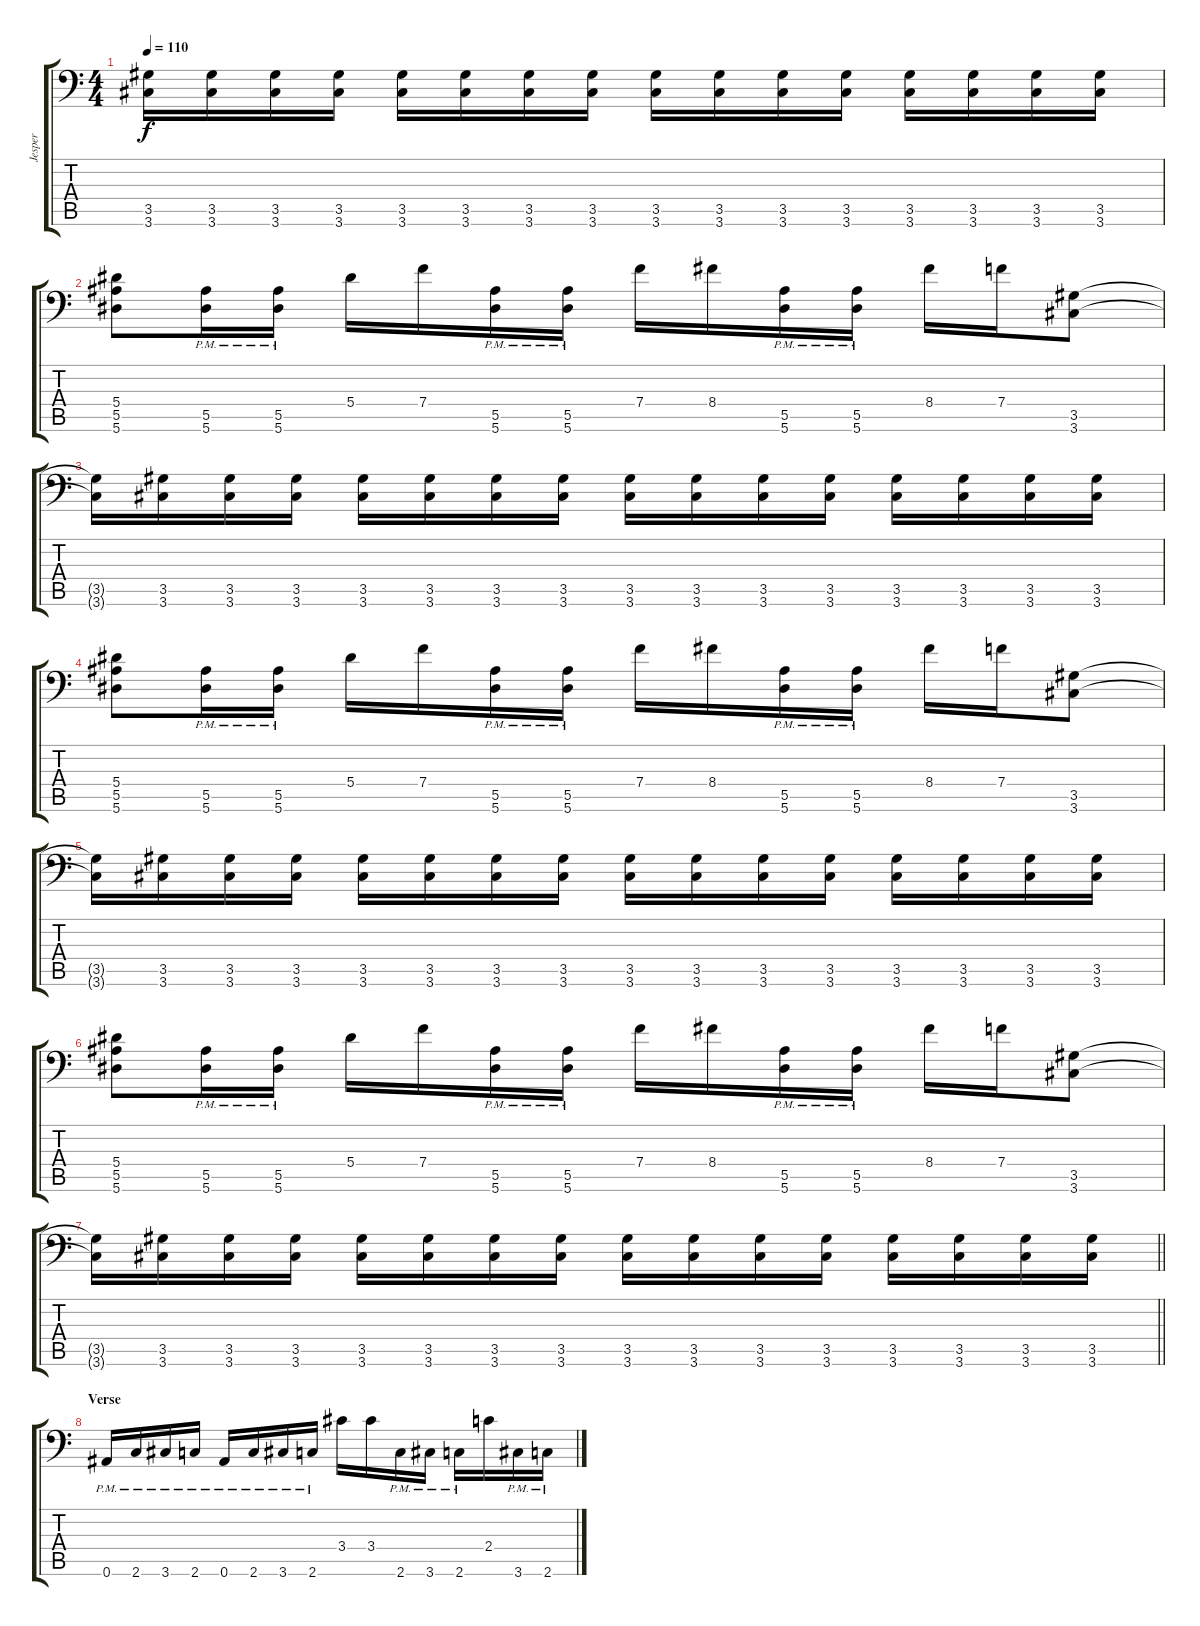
\track ("Jesper" "Jesper") {instrument distortionguitar}
\staff {score tabs}
\tuning (C4 G3 Eb3 Bb2 F2 Bb1) {hide}
\ts (4 4)
\tempo 110
\clef f4
\ks c
(3.5{t} 3.6{t}).16{dy f} (3.5 3.6).16 (3.5 3.6).16 (3.5 3.6).16 (3.5 3.6).16 (3.5 3.6).16 (3.5 3.6).16 (3.5 3.6).16 (3.5 3.6).16 (3.5 3.6).16 (3.5 3.6).16 (3.5 3.6).16 (3.5 3.6).16 (3.5 3.6).16 (3.5 3.6).16 (3.5 3.6).16 |
(5.4 5.5 5.6).8 (5.5{pm} 5.6{pm}).16 (5.5{pm} 5.6{pm}).16 5.4.16 7.4.16 (5.5{pm} 5.6{pm}).16 (5.5{pm} 5.6{pm}).16 7.4.16 8.4.16 (5.5{pm} 5.6{pm}).16 (5.5{pm} 5.6{pm}).16 8.4.16 7.4.16 (3.5 3.6).8 |
(3.5{t} 3.6{t}).16 (3.5 3.6).16 (3.5 3.6).16 (3.5 3.6).16 (3.5 3.6).16 (3.5 3.6).16 (3.5 3.6).16 (3.5 3.6).16 (3.5 3.6).16 (3.5 3.6).16 (3.5 3.6).16 (3.5 3.6).16 (3.5 3.6).16 (3.5 3.6).16 (3.5 3.6).16 (3.5 3.6).16 |
(5.4 5.5 5.6).8 (5.5{pm} 5.6{pm}).16 (5.5{pm} 5.6{pm}).16 5.4.16 7.4.16 (5.5{pm} 5.6{pm}).16 (5.5{pm} 5.6{pm}).16 7.4.16 8.4.16 (5.5{pm} 5.6{pm}).16 (5.5{pm} 5.6{pm}).16 8.4.16 7.4.16 (3.5 3.6).8 |
(3.5{t} 3.6{t}).16 (3.5 3.6).16 (3.5 3.6).16 (3.5 3.6).16 (3.5 3.6).16 (3.5 3.6).16 (3.5 3.6).16 (3.5 3.6).16 (3.5 3.6).16 (3.5 3.6).16 (3.5 3.6).16 (3.5 3.6).16 (3.5 3.6).16 (3.5 3.6).16 (3.5 3.6).16 (3.5 3.6).16 |
(5.4 5.5 5.6).8 (5.5{pm} 5.6{pm}).16 (5.5{pm} 5.6{pm}).16 5.4.16 7.4.16 (5.5{pm} 5.6{pm}).16 (5.5{pm} 5.6{pm}).16 7.4.16 8.4.16 (5.5{pm} 5.6{pm}).16 (5.5{pm} 5.6{pm}).16 8.4.16 7.4.16 (3.5 3.6).8 |
\barLineRight lightlight
(3.5{t} 3.6{t}).16 (3.5 3.6).16 (3.5 3.6).16 (3.5 3.6).16 (3.5 3.6).16 (3.5 3.6).16 (3.5 3.6).16 (3.5 3.6).16 (3.5 3.6).16 (3.5 3.6).16 (3.5 3.6).16 (3.5 3.6).16 (3.5 3.6).16 (3.5 3.6).16 (3.5 3.6).16 (3.5 3.6).16 |
\section ("" "Verse")
0.6{pm}.16 2.6{pm}.16 3.6{pm}.16 2.6{pm}.16 0.6{pm}.16 2.6{pm}.16 3.6{pm}.16 2.6{pm}.16 3.4.16 3.4.16 2.6{pm}.16 3.6{pm}.16 2.6{pm}.16 2.4.16 3.6{pm}.16 2.6{pm}.16
